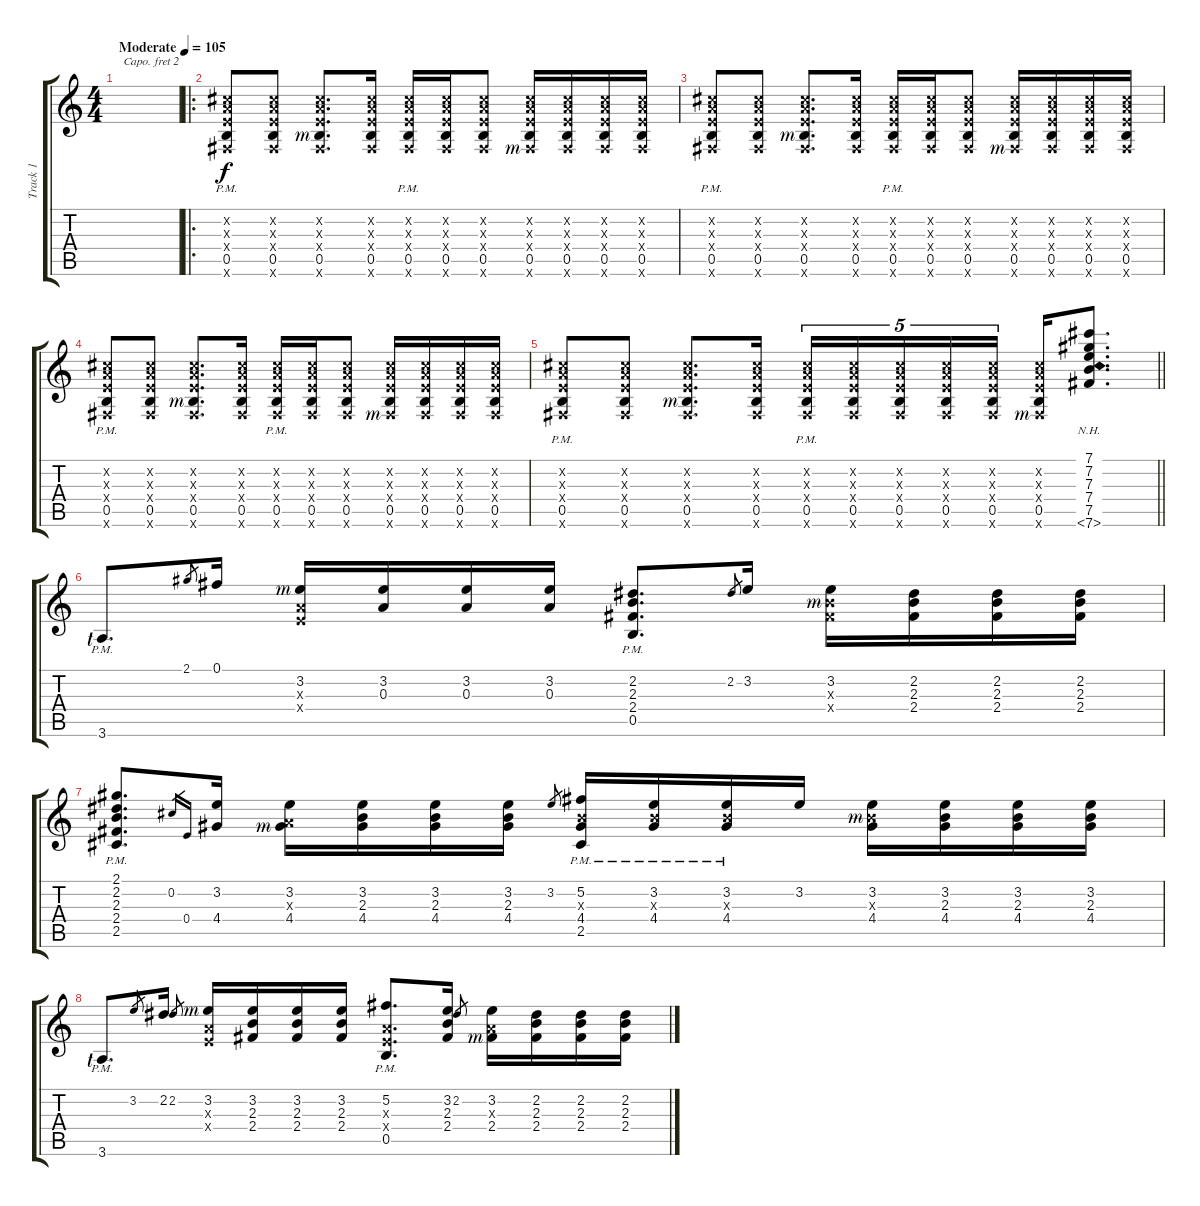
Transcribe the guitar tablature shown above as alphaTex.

\track ("Track 1" "Track 1") {instrument acousticguitarsteel}
\staff {score tabs}
\capo 2
\tuning (E4 B3 G3 D3 A2 E2) {hide}
\ts (4 4)
\tempo (105 "Moderate")
\clef g2
\ks c
|
\ro
(0.2{x} 0.3{x} 0.4{x} 0.5{pm} 0.6{x}).8 (0.2{x} 0.3{x} 0.4{x} 0.5 0.6{x}).8 (0.2{x} 0.3{x} 0.4{x} 0.5{rf 3} 0.6{x}).8{d} (0.2{x} 0.3{x} 0.4{x} 0.5 0.6{x}).16 (0.2{x} 0.3{x} 0.4{x} 0.5{pm} 0.6{x}).16 (0.2{x} 0.3{x} 0.4{x} 0.5 0.6{x}).16 (0.2{x} 0.3{x} 0.4{x} 0.5 0.6{x}).8 (0.2{x} 0.3{x} 0.4{x} 0.5 0.6{x rf 3}).16 (0.2{x} 0.3{x} 0.4{x} 0.5 0.6{x}).16 (0.2{x} 0.3{x} 0.4{x} 0.5 0.6{x}).16 (0.2{x} 0.3{x} 0.4{x} 0.5 0.6{x}).16 |
(0.2{x} 0.3{x} 0.4{x} 0.5{pm} 0.6{x}).8 (0.2{x} 0.3{x} 0.4{x} 0.5 0.6{x}).8 (0.2{x} 0.3{x} 0.4{x} 0.5{rf 3} 0.6{x}).8{d} (0.2{x} 0.3{x} 0.4{x} 0.5 0.6{x}).16 (0.2{x} 0.3{x} 0.4{x} 0.5{pm} 0.6{x}).16 (0.2{x} 0.3{x} 0.4{x} 0.5 0.6{x}).16 (0.2{x} 0.3{x} 0.4{x} 0.5 0.6{x}).8 (0.2{x} 0.3{x} 0.4{x} 0.5 0.6{x rf 3}).16 (0.2{x} 0.3{x} 0.4{x} 0.5 0.6{x}).16 (0.2{x} 0.3{x} 0.4{x} 0.5 0.6{x}).16 (0.2{x} 0.3{x} 0.4{x} 0.5 0.6{x}).16 |
(0.2{x} 0.3{x} 0.4{x} 0.5{pm} 0.6{x}).8 (0.2{x} 0.3{x} 0.4{x} 0.5 0.6{x}).8 (0.2{x} 0.3{x} 0.4{x} 0.5{rf 3} 0.6{x}).8{d} (0.2{x} 0.3{x} 0.4{x} 0.5 0.6{x}).16 (0.2{x} 0.3{x} 0.4{x} 0.5{pm} 0.6{x}).16 (0.2{x} 0.3{x} 0.4{x} 0.5 0.6{x}).16 (0.2{x} 0.3{x} 0.4{x} 0.5 0.6{x}).8 (0.2{x} 0.3{x} 0.4{x} 0.5 0.6{x rf 3}).16 (0.2{x} 0.3{x} 0.4{x} 0.5 0.6{x}).16 (0.2{x} 0.3{x} 0.4{x} 0.5 0.6{x}).16 (0.2{x} 0.3{x} 0.4{x} 0.5 0.6{x}).16 |
\barLineRight lightlight
(0.2{x} 0.3{x} 0.4{x} 0.5{pm} 0.6{x}).8 (0.2{x} 0.3{x} 0.4{x} 0.5 0.6{x}).8 (0.2{x} 0.3{x} 0.4{x} 0.5{rf 3} 0.6{x}).8{d} (0.2{x} 0.3{x} 0.4{x} 0.5 0.6{x}).16 (0.2{x} 0.3{x} 0.4{x} 0.5{pm} 0.6{x}).16{tu (5 4)} (0.2{x} 0.3{x} 0.4{x} 0.5 0.6{x}).16{tu (5 4)} (0.2{x} 0.3{x} 0.4{x} 0.5 0.6{x}).16{tu (5 4)} (0.2{x} 0.3{x} 0.4{x} 0.5 0.6{x}).16{tu (5 4)} (0.2{x} 0.3{x} 0.4{x} 0.5 0.6{x}).16{tu (5 4)} (0.2{x} 0.3{x} 0.4{x} 0.5 0.6{x rf 3}).16 (7.1 7.2 7.3 7.4 7.5 7.6{nh}).8{d} |
3.6{pm lf 1}.8{d} 2.1.8{gr} 0.1.16 (3.2{rf 3} 0.3{x} 0.4{x}).16 (3.2 0.3).16 (3.2 0.3).16 (3.2 0.3).16 (2.2 2.3 2.4{pm} 0.5).8{d} 2.2.8{gr} 3.2.16 (3.2 2.3{x rf 3} 2.4{x}).16 (2.2 2.3 2.4).16 (2.2 2.3 2.4).16 (2.2 2.3 2.4).16 |
(2.1 2.2 2.3 2.4 2.5{pm}).8{d} 0.2.16{gr} 0.4.16{gr} (3.2 4.4).16 (3.2 0.3{x} 4.4{rf 3}).16 (3.2 2.3 4.4).16 (3.2 2.3 4.4).16 (3.2 2.3 4.4).16 3.2.8{gr} (5.2 2.3{x} 4.4{pm} 2.5).16 (3.2 2.3{x} 4.4{pm}).16 (3.2 2.3{x} 4.4{pm}).16 3.2.16 (3.2 2.3{x rf 3} 4.4).16 (3.2 2.3 4.4).16 (3.2 2.3 4.4).16 (3.2 2.3 4.4).16 |
3.6{pm lf 1}.8{d} 3.2.8{gr} 2.2.16 2.2.8{gr} (3.2{rf 3} 0.3{x} 0.4{x}).16 (3.2 2.3 2.4).16 (3.2 2.3 2.4).16 (3.2 2.3 2.4).16 (5.2{pm} 0.3{x} 0.4{x} 0.5).8{d} (3.2 2.3 2.4).16 2.2.8{gr} (3.2 0.3{x} 2.4{rf 3}).16 (2.2 2.3 2.4).16 (2.2 2.3 2.4).16 (2.2 2.3 2.4).16
